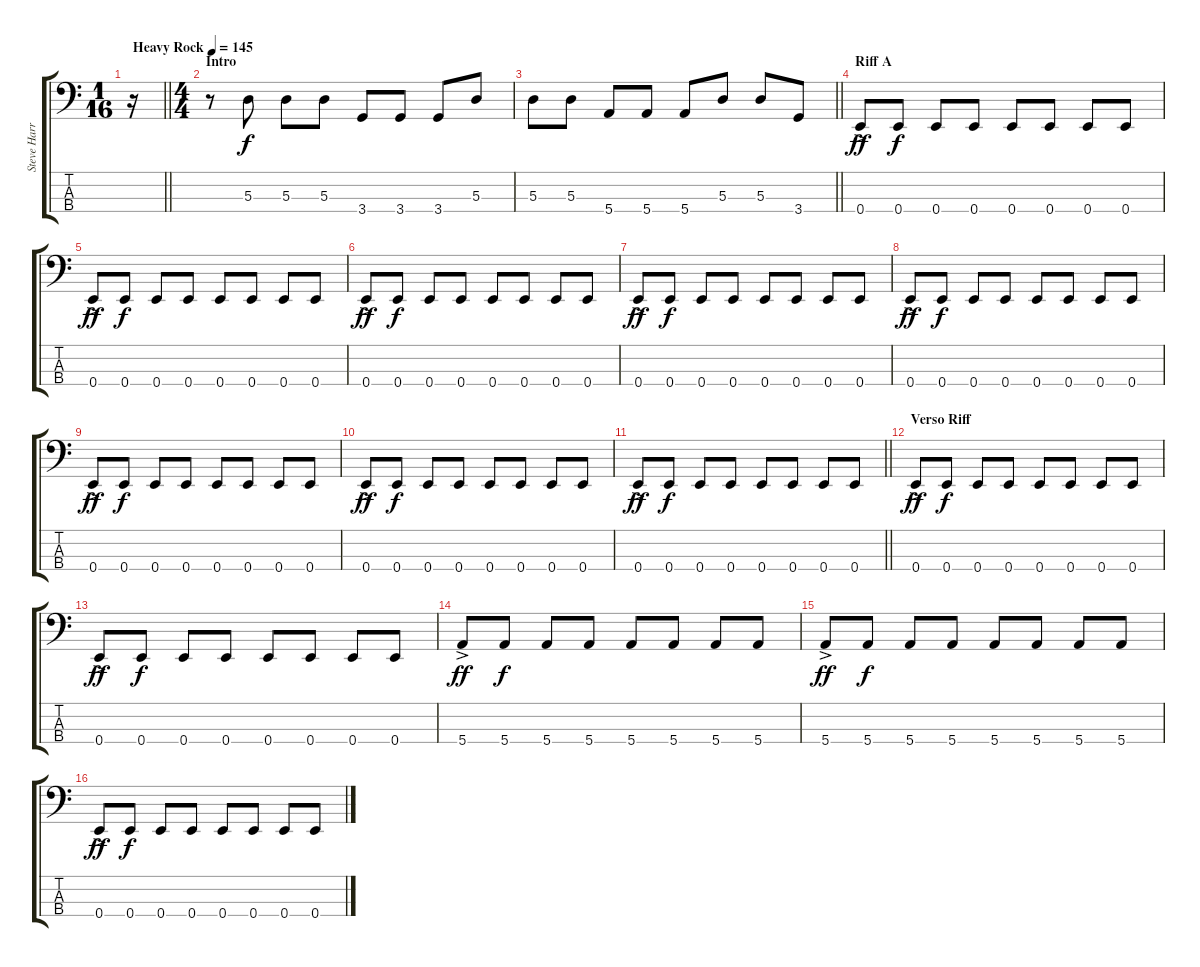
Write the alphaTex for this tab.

\track ("Steve Harris" "Steve Harr") {instrument electricbassfinger}
\staff {score tabs}
\tuning (G2 D2 A1 E1) {hide}
\ts (1 16)
\tempo (145 "Heavy Rock")
\clef f4
\barLineRight lightlight
\ks c
r.16{dy f instrument electricbassfinger} |
\ts (4 4)
\section ("" "Intro")
r.8 5.3.8 5.3.8 5.3.8 3.4.8 3.4.8 3.4.8 5.3.8 |
\barLineRight lightlight
5.3.8 5.3.8 5.4.8 5.4.8 5.4.8 5.3.8 5.3.8 3.4.8 |
\section ("" "Riff A")
0.4{ac}.8{dy ff} 0.4.8{dy f} 0.4.8 0.4.8 0.4.8 0.4.8 0.4.8 0.4.8 |
0.4{ac}.8{dy ff} 0.4.8{dy f} 0.4.8 0.4.8 0.4.8 0.4.8 0.4.8 0.4.8 |
0.4{ac}.8{dy ff} 0.4.8{dy f} 0.4.8 0.4.8 0.4.8 0.4.8 0.4.8 0.4.8 |
0.4{ac}.8{dy ff} 0.4.8{dy f} 0.4.8 0.4.8 0.4.8 0.4.8 0.4.8 0.4.8 |
0.4{ac}.8{dy ff} 0.4.8{dy f} 0.4.8 0.4.8 0.4.8 0.4.8 0.4.8 0.4.8 |
0.4{ac}.8{dy ff} 0.4.8{dy f} 0.4.8 0.4.8 0.4.8 0.4.8 0.4.8 0.4.8 |
0.4{ac}.8{dy ff} 0.4.8{dy f} 0.4.8 0.4.8 0.4.8 0.4.8 0.4.8 0.4.8 |
\barLineRight lightlight
0.4{ac}.8{dy ff} 0.4.8{dy f} 0.4.8 0.4.8 0.4.8 0.4.8 0.4.8 0.4.8 |
\section ("" "Verso Riff")
0.4{ac}.8{dy ff} 0.4.8{dy f} 0.4.8 0.4.8 0.4.8 0.4.8 0.4.8 0.4.8 |
0.4{ac}.8{dy ff} 0.4.8{dy f} 0.4.8 0.4.8 0.4.8 0.4.8 0.4.8 0.4.8 |
5.4{ac}.8{dy ff} 5.4.8{dy f} 5.4.8 5.4.8 5.4.8 5.4.8 5.4.8 5.4.8 |
5.4{ac}.8{dy ff} 5.4.8{dy f} 5.4.8 5.4.8 5.4.8 5.4.8 5.4.8 5.4.8 |
0.4{ac}.8{dy ff} 0.4.8{dy f} 0.4.8 0.4.8 0.4.8 0.4.8 0.4.8 0.4.8
